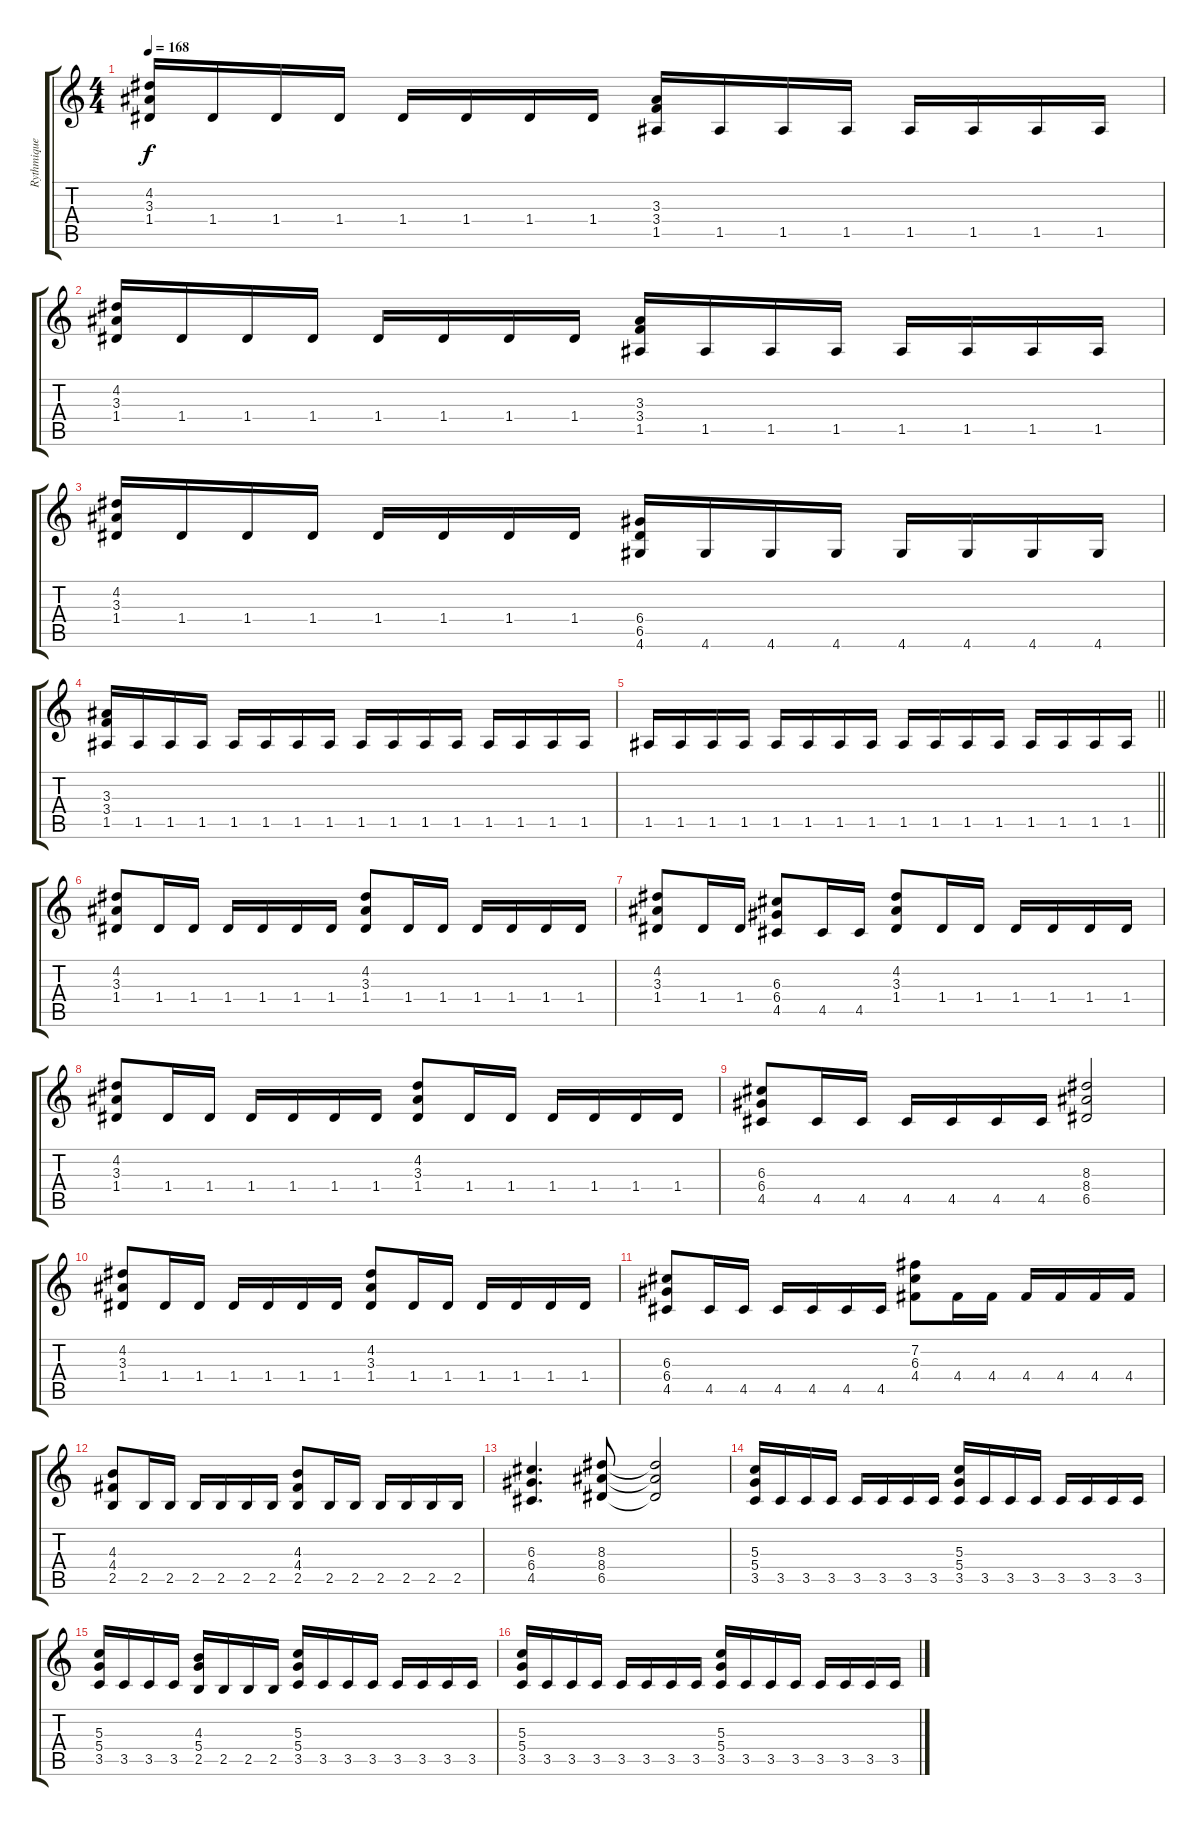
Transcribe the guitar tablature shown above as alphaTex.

\track ("Rythmique" "Rythmique") {instrument overdrivenguitar}
\staff {score tabs}
\tuning (E4 B3 G3 D3 A2 E2) {hide}
\ts (4 4)
\tempo 168
\clef g2
\ks c
(4.2 3.3 1.4).16{dy f} 1.4.16 1.4.16 1.4.16 1.4.16 1.4.16 1.4.16 1.4.16 (3.3 3.4 1.5).16 1.5.16 1.5.16 1.5.16 1.5.16 1.5.16 1.5.16 1.5.16 |
(4.2 3.3 1.4).16 1.4.16 1.4.16 1.4.16 1.4.16 1.4.16 1.4.16 1.4.16 (3.3 3.4 1.5).16 1.5.16 1.5.16 1.5.16 1.5.16 1.5.16 1.5.16 1.5.16 |
(4.2 3.3 1.4).16 1.4.16 1.4.16 1.4.16 1.4.16 1.4.16 1.4.16 1.4.16 (6.4 6.5 4.6).16 4.6.16 4.6.16 4.6.16 4.6.16 4.6.16 4.6.16 4.6.16 |
(3.3 3.4 1.5).16 1.5.16 1.5.16 1.5.16 1.5.16 1.5.16 1.5.16 1.5.16 1.5.16 1.5.16 1.5.16 1.5.16 1.5.16 1.5.16 1.5.16 1.5.16 |
\barLineRight lightlight
1.5.16 1.5.16 1.5.16 1.5.16 1.5.16 1.5.16 1.5.16 1.5.16 1.5.16 1.5.16 1.5.16 1.5.16 1.5.16 1.5.16 1.5.16 1.5.16 |
(4.2 3.3 1.4).8 1.4.16 1.4.16 1.4.16 1.4.16 1.4.16 1.4.16 (4.2 3.3 1.4).8 1.4.16 1.4.16 1.4.16 1.4.16 1.4.16 1.4.16 |
(4.2 3.3 1.4).8 1.4.16 1.4.16 (6.3 6.4 4.5).8 4.5.16 4.5.16 (4.2 3.3 1.4).8 1.4.16 1.4.16 1.4.16 1.4.16 1.4.16 1.4.16 |
(4.2 3.3 1.4).8 1.4.16 1.4.16 1.4.16 1.4.16 1.4.16 1.4.16 (4.2 3.3 1.4).8 1.4.16 1.4.16 1.4.16 1.4.16 1.4.16 1.4.16 |
(6.3 6.4 4.5).8 4.5.16 4.5.16 4.5.16 4.5.16 4.5.16 4.5.16 (8.3 8.4 6.5).2 |
(4.2 3.3 1.4).8 1.4.16 1.4.16 1.4.16 1.4.16 1.4.16 1.4.16 (4.2 3.3 1.4).8 1.4.16 1.4.16 1.4.16 1.4.16 1.4.16 1.4.16 |
(6.3 6.4 4.5).8 4.5.16 4.5.16 4.5.16 4.5.16 4.5.16 4.5.16 (7.2 6.3 4.4).8 4.4.16 4.4.16 4.4.16 4.4.16 4.4.16 4.4.16 |
(4.3 4.4 2.5).8 2.5.16 2.5.16 2.5.16 2.5.16 2.5.16 2.5.16 (4.3 4.4 2.5).8 2.5.16 2.5.16 2.5.16 2.5.16 2.5.16 2.5.16 |
(6.3 6.4 4.5).4{d} (8.3 8.4 6.5).8 (8.3{t} 8.4{t} 6.5{t}).2 |
(5.3 5.4 3.5).16 3.5.16 3.5.16 3.5.16 3.5.16 3.5.16 3.5.16 3.5.16 (5.3 5.4 3.5).16 3.5.16 3.5.16 3.5.16 3.5.16 3.5.16 3.5.16 3.5.16 |
(5.3 5.4 3.5).16 3.5.16 3.5.16 3.5.16 (4.3 5.4 2.5).16 2.5.16 2.5.16 2.5.16 (5.3 5.4 3.5).16 3.5.16 3.5.16 3.5.16 3.5.16 3.5.16 3.5.16 3.5.16 |
(5.3 5.4 3.5).16 3.5.16 3.5.16 3.5.16 3.5.16 3.5.16 3.5.16 3.5.16 (5.3 5.4 3.5).16 3.5.16 3.5.16 3.5.16 3.5.16 3.5.16 3.5.16 3.5.16
